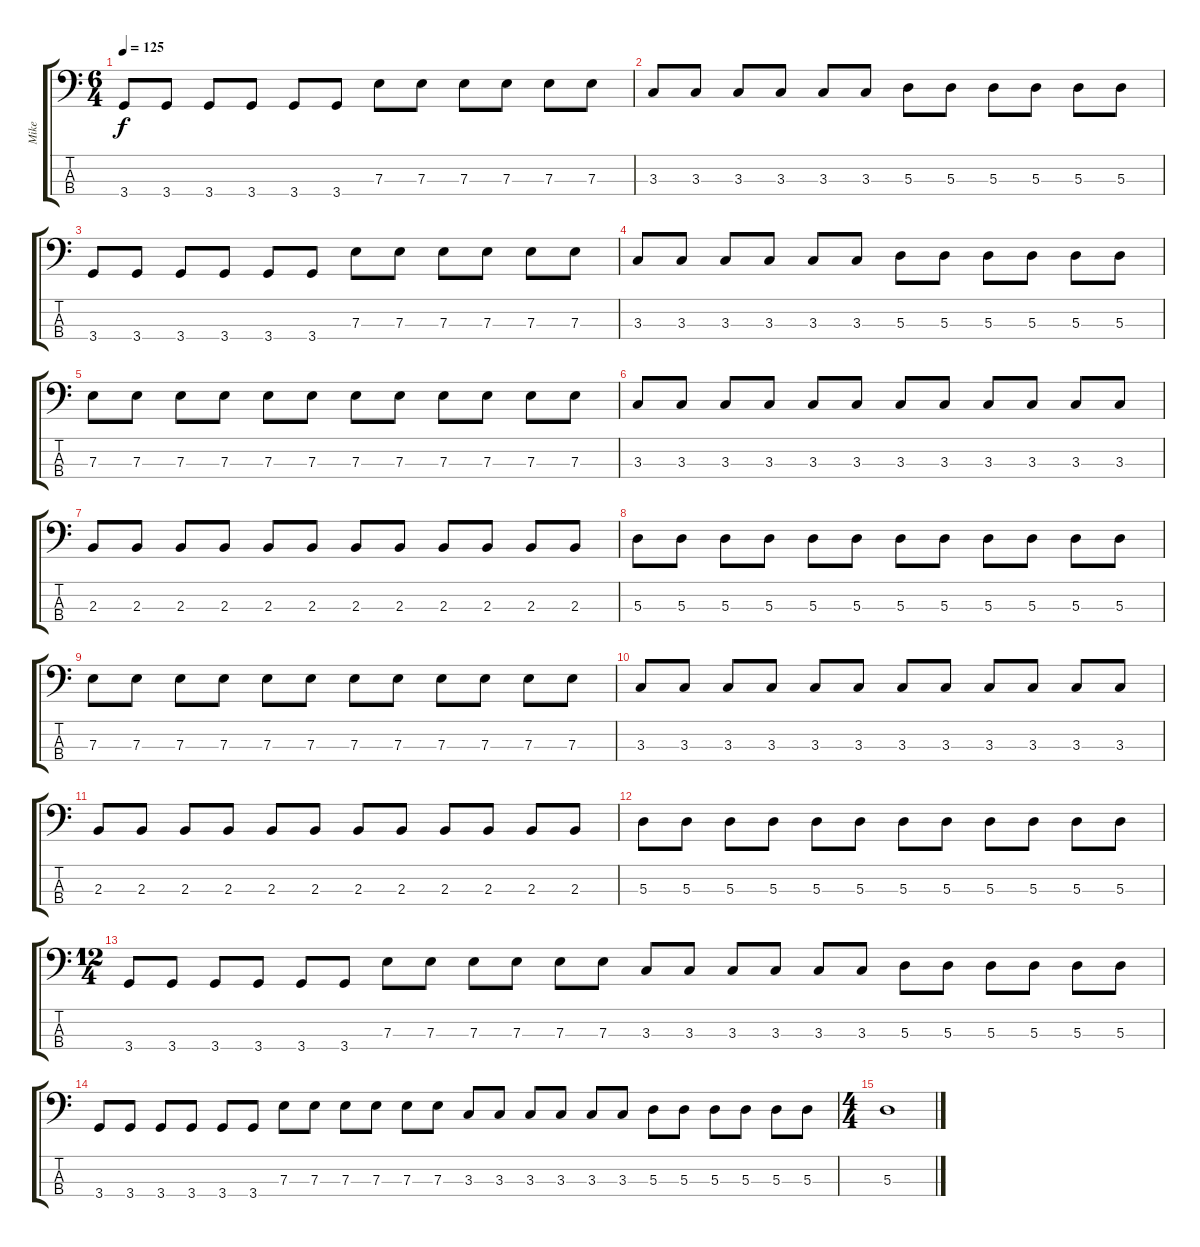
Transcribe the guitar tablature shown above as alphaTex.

\track ("Mike" "Mike") {instrument electricbassfinger}
\staff {score tabs}
\tuning (G2 D2 A1 E1) {hide}
\ts (6 4)
\tempo 125
\clef f4
\ks c
3.4.8{dy f} 3.4.8 3.4.8 3.4.8 3.4.8 3.4.8 7.3.8 7.3.8 7.3.8 7.3.8 7.3.8 7.3.8 |
3.3.8 3.3.8 3.3.8 3.3.8 3.3.8 3.3.8 5.3.8 5.3.8 5.3.8 5.3.8 5.3.8 5.3.8 |
3.4.8 3.4.8 3.4.8 3.4.8 3.4.8 3.4.8 7.3.8 7.3.8 7.3.8 7.3.8 7.3.8 7.3.8 |
3.3.8 3.3.8 3.3.8 3.3.8 3.3.8 3.3.8 5.3.8 5.3.8 5.3.8 5.3.8 5.3.8 5.3.8 |
7.3.8 7.3.8 7.3.8 7.3.8 7.3.8 7.3.8 7.3.8 7.3.8 7.3.8 7.3.8 7.3.8 7.3.8 |
3.3.8 3.3.8 3.3.8 3.3.8 3.3.8 3.3.8 3.3.8 3.3.8 3.3.8 3.3.8 3.3.8 3.3.8 |
2.3.8 2.3.8 2.3.8 2.3.8 2.3.8 2.3.8 2.3.8 2.3.8 2.3.8 2.3.8 2.3.8 2.3.8 |
5.3.8 5.3.8 5.3.8 5.3.8 5.3.8 5.3.8 5.3.8 5.3.8 5.3.8 5.3.8 5.3.8 5.3.8 |
7.3.8 7.3.8 7.3.8 7.3.8 7.3.8 7.3.8 7.3.8 7.3.8 7.3.8 7.3.8 7.3.8 7.3.8 |
3.3.8 3.3.8 3.3.8 3.3.8 3.3.8 3.3.8 3.3.8 3.3.8 3.3.8 3.3.8 3.3.8 3.3.8 |
2.3.8 2.3.8 2.3.8 2.3.8 2.3.8 2.3.8 2.3.8 2.3.8 2.3.8 2.3.8 2.3.8 2.3.8 |
5.3.8 5.3.8 5.3.8 5.3.8 5.3.8 5.3.8 5.3.8 5.3.8 5.3.8 5.3.8 5.3.8 5.3.8 |
\ts (12 4)
3.4.8 3.4.8 3.4.8 3.4.8 3.4.8 3.4.8 7.3.8 7.3.8 7.3.8 7.3.8 7.3.8 7.3.8 3.3.8 3.3.8 3.3.8 3.3.8 3.3.8 3.3.8 5.3.8 5.3.8 5.3.8 5.3.8 5.3.8 5.3.8 |
3.4.8 3.4.8 3.4.8 3.4.8 3.4.8 3.4.8 7.3.8 7.3.8 7.3.8 7.3.8 7.3.8 7.3.8 3.3.8 3.3.8 3.3.8 3.3.8 3.3.8 3.3.8 5.3.8 5.3.8 5.3.8 5.3.8 5.3.8 5.3.8 |
\ts (4 4)
5.3.1
